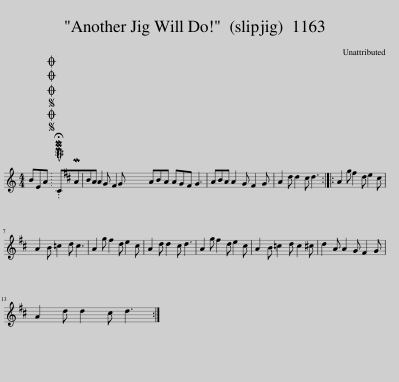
X:1
L:1/8
M:4/4
I:linebreak $
K:C
V:1 treble
V:1
 BEA |SOSOOO .!fermata!PMTuCMABA A2 G ^F2 G | ABA AG^F G3 | ABA A2 G ^F2 G | A2 d d2 ^c d3 :: %5
 A2 g ^f2 d e2 ^c |$ A2 B =c2 d c3 | A2 g ^f2 d e2 ^c | A2 d d2 ^c d3 | A2 g ^f2 d e2 ^c | %10
 A2 B =c2 d c2 ^c | d2 A A2 G ^F2 G |$ A2 d d2 ^c d3 :| %13
